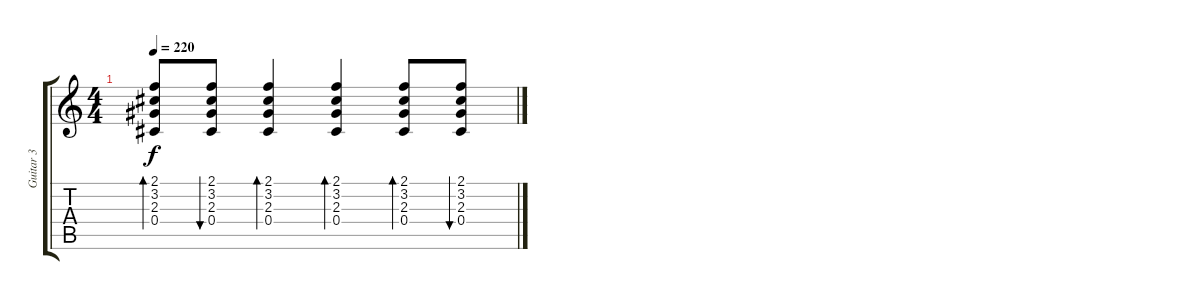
\track ("Guitar 3" "Guitar 3") {instrument electricguitarclean}
\staff {score tabs}
\tuning (Eb4 Bb3 Gb3 Db3 Ab2 Eb2) {hide}
\ts (4 4)
\tempo 220
\clef g2
\ks c
(2.1 3.2 2.3 0.4).8{bd 30 dy f} (2.1 3.2 2.3 0.4).8{bu 30} (2.1 3.2 2.3 0.4).4{bd 30} (2.1 3.2 2.3 0.4).4{bd 30} (2.1 3.2 2.3 0.4).8{bd 30} (2.1 3.2 2.3 0.4).8{bu 30}
